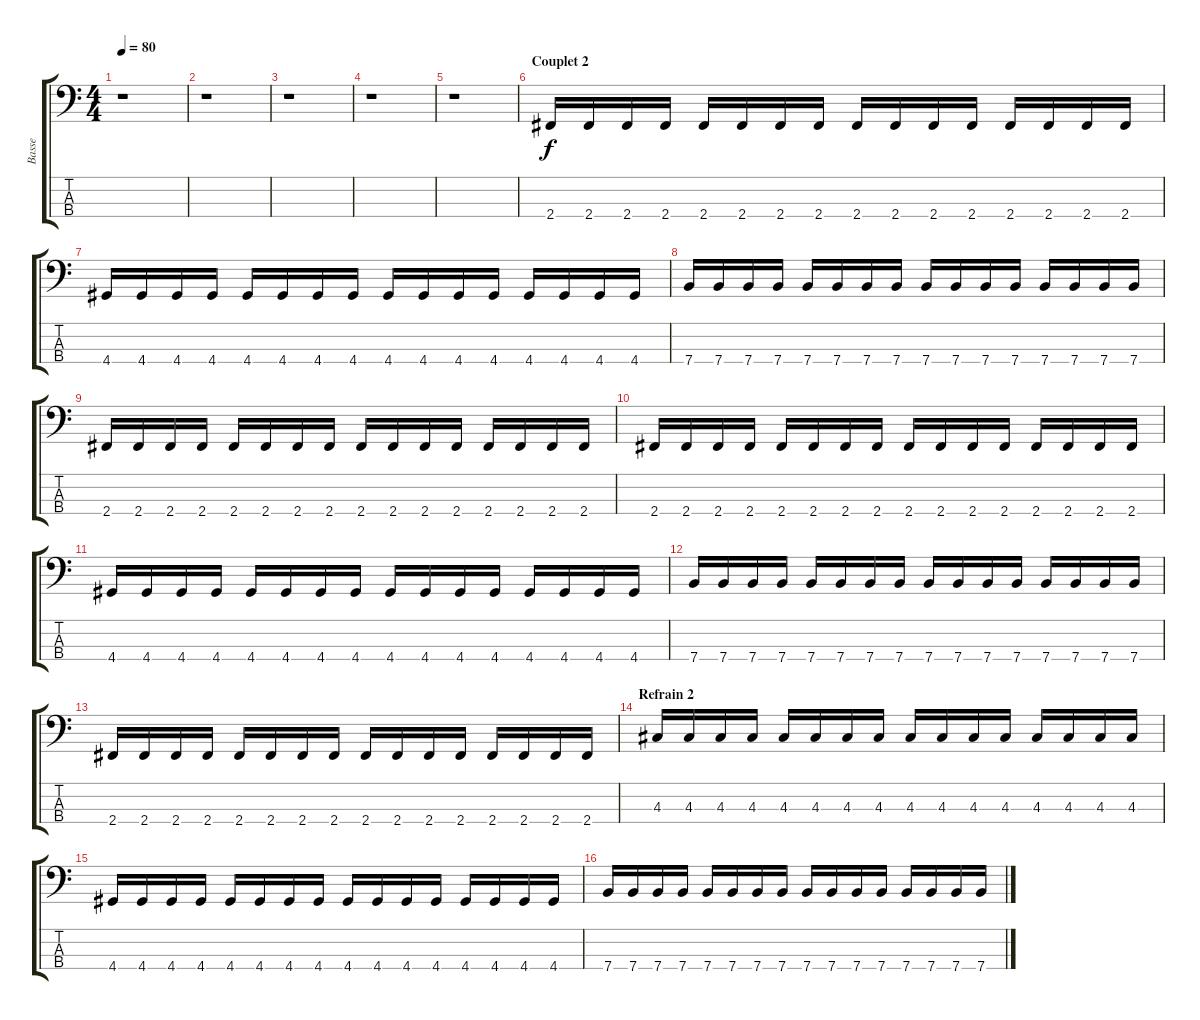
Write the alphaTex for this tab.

\track ("Basse" "Basse") {instrument electricbassfinger}
\staff {score tabs}
\tuning (G2 D2 A1 E1) {hide}
\ts (4 4)
\tempo 80
\clef f4
\ks c
r.1{dy f} |
r.1 |
r.1 |
r.1 |
r.1 |
\section ("" "Couplet 2")
2.4.16 2.4.16 2.4.16 2.4.16 2.4.16 2.4.16 2.4.16 2.4.16 2.4.16 2.4.16 2.4.16 2.4.16 2.4.16 2.4.16 2.4.16 2.4.16 |
4.4.16 4.4.16 4.4.16 4.4.16 4.4.16 4.4.16 4.4.16 4.4.16 4.4.16 4.4.16 4.4.16 4.4.16 4.4.16 4.4.16 4.4.16 4.4.16 |
7.4.16 7.4.16 7.4.16 7.4.16 7.4.16 7.4.16 7.4.16 7.4.16 7.4.16 7.4.16 7.4.16 7.4.16 7.4.16 7.4.16 7.4.16 7.4.16 |
2.4.16 2.4.16 2.4.16 2.4.16 2.4.16 2.4.16 2.4.16 2.4.16 2.4.16 2.4.16 2.4.16 2.4.16 2.4.16 2.4.16 2.4.16 2.4.16 |
2.4.16 2.4.16 2.4.16 2.4.16 2.4.16 2.4.16 2.4.16 2.4.16 2.4.16 2.4.16 2.4.16 2.4.16 2.4.16 2.4.16 2.4.16 2.4.16 |
4.4.16 4.4.16 4.4.16 4.4.16 4.4.16 4.4.16 4.4.16 4.4.16 4.4.16 4.4.16 4.4.16 4.4.16 4.4.16 4.4.16 4.4.16 4.4.16 |
7.4.16 7.4.16 7.4.16 7.4.16 7.4.16 7.4.16 7.4.16 7.4.16 7.4.16 7.4.16 7.4.16 7.4.16 7.4.16 7.4.16 7.4.16 7.4.16 |
2.4.16 2.4.16 2.4.16 2.4.16 2.4.16 2.4.16 2.4.16 2.4.16 2.4.16 2.4.16 2.4.16 2.4.16 2.4.16 2.4.16 2.4.16 2.4.16 |
\section ("" "Refrain 2")
4.3.16 4.3.16 4.3.16 4.3.16 4.3.16 4.3.16 4.3.16 4.3.16 4.3.16 4.3.16 4.3.16 4.3.16 4.3.16 4.3.16 4.3.16 4.3.16 |
4.4.16 4.4.16 4.4.16 4.4.16 4.4.16 4.4.16 4.4.16 4.4.16 4.4.16 4.4.16 4.4.16 4.4.16 4.4.16 4.4.16 4.4.16 4.4.16 |
7.4.16 7.4.16 7.4.16 7.4.16 7.4.16 7.4.16 7.4.16 7.4.16 7.4.16 7.4.16 7.4.16 7.4.16 7.4.16 7.4.16 7.4.16 7.4.16
